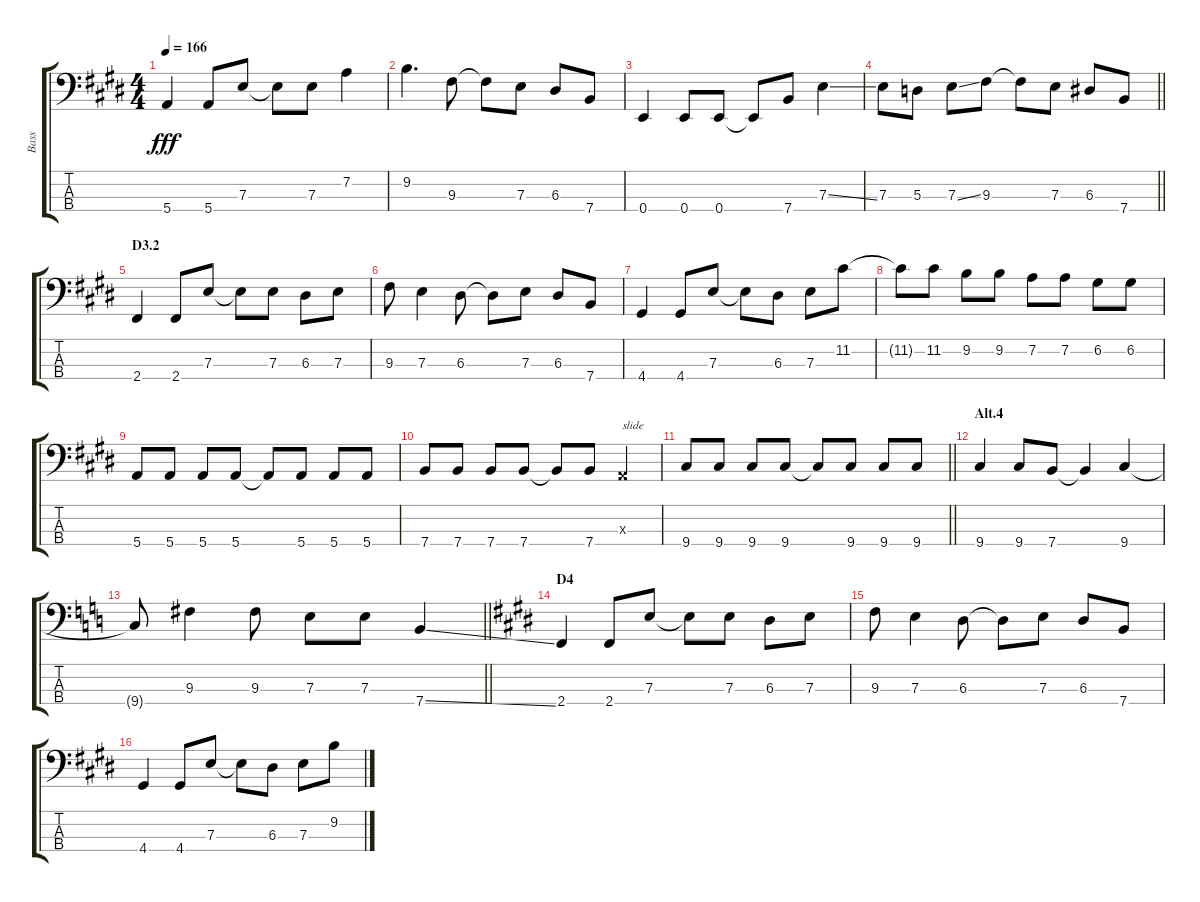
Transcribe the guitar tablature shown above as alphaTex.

\track ("Bass" "Bass") {instrument electricbassfinger}
\staff {score tabs}
\tuning (G2 D2 A1 E1) {hide}
\ts (4 4)
\tempo 166
\clef f4
\ks e
5.4.4{dy fff} 5.4.8 7.3.8 7.3{t}.8 7.3.8 7.2.4 |
9.2.4{d} 9.3.8 9.3{t}.8 7.3.8 6.3.8 7.4.8 |
0.4.4 0.4.8 0.4.8 0.4{t}.8 7.4.8 7.3{ss}.4 |
\barLineRight lightlight
7.3.8 5.3.8 7.3{ss}.8 9.3.8 9.3{t}.8 7.3.8 6.3.8 7.4.8 |
\section ("" "D3.2")
2.4.4 2.4.8 7.3.8 7.3{t}.8 7.3.8 6.3.8 7.3.8 |
9.3.8 7.3.4 6.3.8 6.3{t}.8 7.3.8 6.3.8 7.4.8 |
4.4.4 4.4.8 7.3.8 7.3{t}.8 6.3.8 7.3.8 11.2.8 |
11.2{t}.8 11.2.8 9.2.8 9.2.8 7.2.8 7.2.8 6.2.8 6.2.8 |
5.4.8 5.4.8 5.4.8 5.4.8 5.4{t}.8 5.4.8 5.4.8 5.4.8 |
7.4.8 7.4.8 7.4.8 7.4.8 7.4{t}.8 7.4.8 0.3{x}.4{txt "slide"} |
\barLineRight lightlight
9.4.8 9.4.8 9.4.8 9.4.8 9.4{t}.8 9.4.8 9.4.8 9.4.8 |
\section ("" "Alt.4")
9.4.4 9.4.8 7.4.8 7.4{t}.4 9.4.4 |
\barLineRight lightlight
\ks c
9.4{t}.8 9.3.4 9.3.8 7.3.8 7.3.8 7.4{ss}.4 |
\section ("" "D4")
\ks e
2.4.4 2.4.8 7.3.8 7.3{t}.8 7.3.8 6.3.8 7.3.8 |
9.3.8 7.3.4 6.3.8 6.3{t}.8 7.3.8 6.3.8 7.4.8 |
4.4.4 4.4.8 7.3.8 7.3{t}.8 6.3.8 7.3.8 9.2.8
